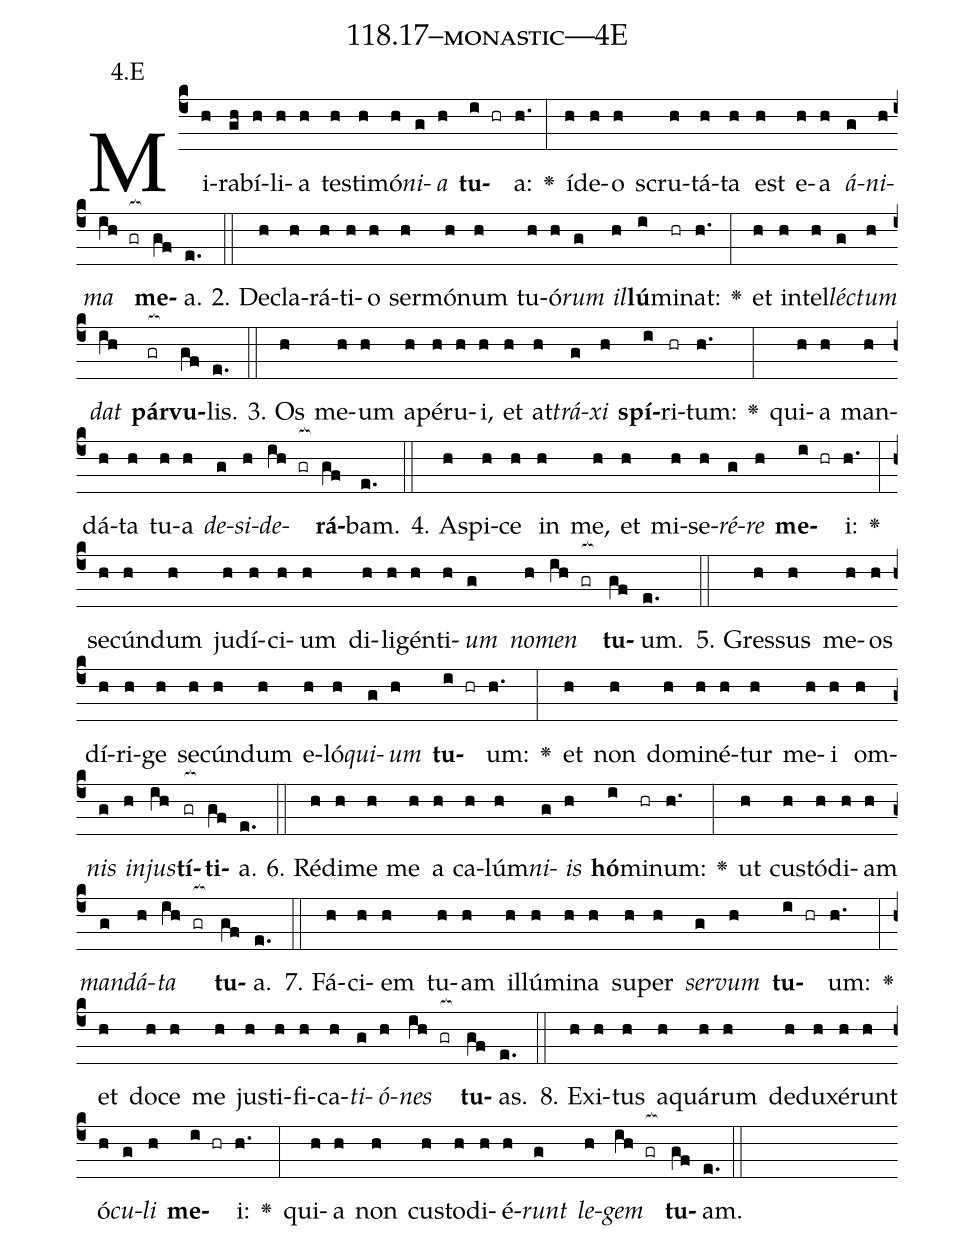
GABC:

name: 118.17--monastic---4E;
annotation: 4.E;
%%
(c4)Mi(h)ra(gh)bí(h)li(h)a(h) tes(h)ti(h)mó(h)<i>ni</i>(g)<i>a</i>(h) <b>tu</b>(i hr)a:(h.) <v>\greheightstar</v>(:) íd(h)e(h)o(h) scru(h)tá(h)ta(h) est(h) e(h)a(h) <i>á</i>(g)<i>ni</i>(h)<i>ma</i>(ih gr[ocb:1{]) <b>me</b>(gf[ocb:0}])a.(e.) (::)
2. De(h)cla(h)rá(h)ti(h)o(h) ser(h)mó(h)num(h) tu(h)ó(h)<i>rum</i>(g) <i>il</i>(h)<b>lú</b>(i)mi(hr)nat:(h.) <v>\greheightstar</v>(:) et(h) in(h)tel(h)<i>léc</i>(g)<i>tum</i>(h) <i>dat</i>(ih) <b>pár</b>(gr[ocb:1{])<b>vu</b>(gf[ocb:0}])lis.(e.) (::)
3. Os(h) me(h)um(h) a(h)pé(h)ru(h)i,(h) et(h) at(h)<i>trá</i>(g)<i>xi</i>(h) <b>spí</b>(i)ri(hr)tum:(h.) <v>\greheightstar</v>(:) qui(h)a(h) man(h)dá(h)ta(h) tu(h)a(h) <i>de</i>(g)<i>si</i>(h)<i>de</i>(ih gr[ocb:1{])<b>rá</b>(gf[ocb:0}])bam.(e.) (::)
4. A(h)spi(h)ce(h) in(h) me,(h) et(h) mi(h)se(h)<i>ré</i>(g)<i>re</i>(h) <b>me</b>(i hr)i:(h.) <v>\greheightstar</v>(:) se(h)cún(h)dum(h) ju(h)dí(h)ci(h)um(h) di(h)li(h)gén(h)ti(h)<i>um</i>(g) <i>no</i>(h)<i>men</i>(ih gr[ocb:1{]) <b>tu</b>(gf[ocb:0}])um.(e.) (::)
5. Gres(h)sus(h) me(h)os(h) dí(h)ri(h)ge(h) se(h)cún(h)dum(h) e(h)ló(h)<i>qui</i>(g)<i>um</i>(h) <b>tu</b>(i hr)um:(h.) <v>\greheightstar</v>(:) et(h) non(h) do(h)mi(h)né(h)tur(h) me(h)i(h) om(h)<i>nis</i>(g) <i>in</i>(h)<i>jus</i>(ih)<b>tí</b>(gr[ocb:1{])<b>ti</b>(gf[ocb:0}])a.(e.) (::)
6. Réd(h)i(h)me(h) me(h) a(h) ca(h)lúm(h)<i>ni</i>(g)<i>is</i>(h) <b>hó</b>(i)mi(hr)num:(h.) <v>\greheightstar</v>(:) ut(h) cus(h)tó(h)di(h)am(h) <i>man</i>(g)<i>dá</i>(h)<i>ta</i>(ih gr[ocb:1{]) <b>tu</b>(gf[ocb:0}])a.(e.) (::)
7. Fá(h)ci(h)em(h) tu(h)am(h) il(h)lú(h)mi(h)na(h) su(h)per(h) <i>ser</i>(g)<i>vum</i>(h) <b>tu</b>(i hr)um:(h.) <v>\greheightstar</v>(:) et(h) do(h)ce(h) me(h) jus(h)ti(h)fi(h)ca(h)<i>ti</i>(g)<i>ó</i>(h)<i>nes</i>(ih gr[ocb:1{]) <b>tu</b>(gf[ocb:0}])as.(e.) (::)
8. Ex(h)i(h)tus(h) a(h)quá(h)rum(h) de(h)du(h)xé(h)runt(h) ó(h)<i>cu</i>(g)<i>li</i>(h) <b>me</b>(i hr)i:(h.) <v>\greheightstar</v>(:) qui(h)a(h) non(h) cus(h)to(h)di(h)é(h)<i>runt</i>(g) <i>le</i>(h)<i>gem</i>(ih gr[ocb:1{]) <b>tu</b>(gf[ocb:0}])am.(e.) (::)
